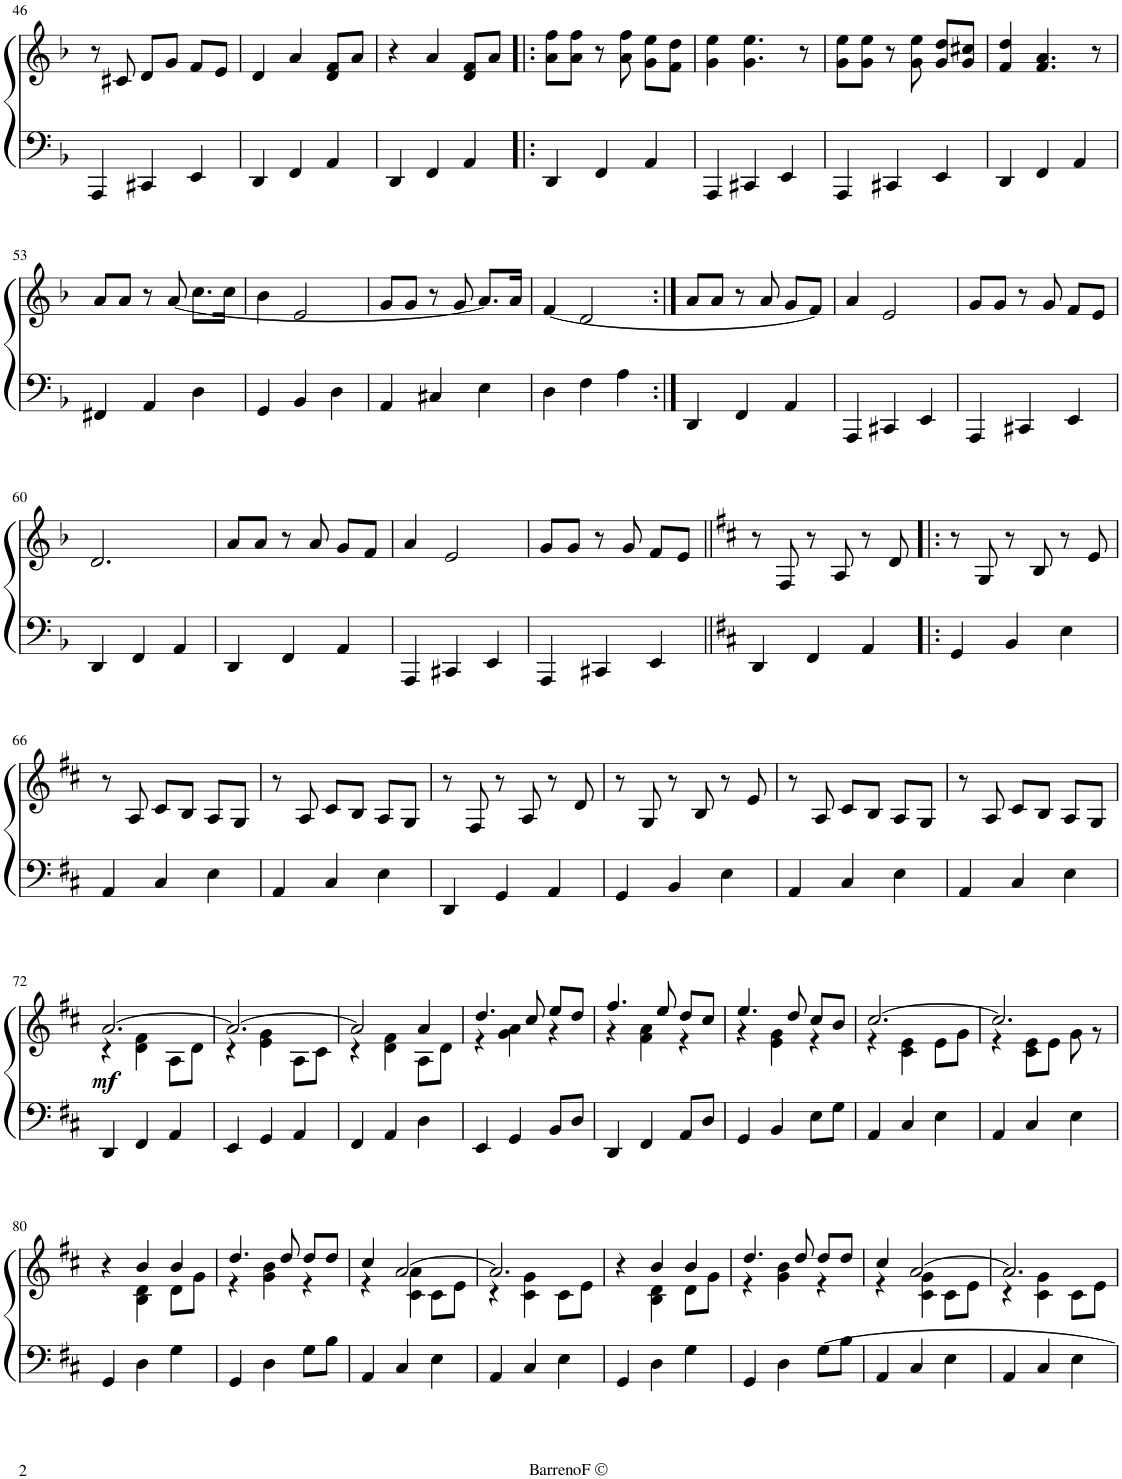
**kern	**kern	**dynam
*part1	*part1	*part1
*staff2	*staff1	*staff1/2
*I"Piano	*	*
*I'Pno.	*	*
!!LO:PB:g=z
*clefF4	*clefG2	*
*k[b-]	*k[b-]	*
*F:	*F:	*
*M3/4	*M3/4	*
=46	=46	=46
4AAA/	8r	.
.	8c#X/	.
4CC#X/	8d/L	.
.	8g/J	.
4EE/	8f/L	.
.	8e/J	.
=47	=47	=47
4DD/	4d/	.
4FF/	4a/	.
4AA/	8d/ 8f/L	.
.	8a/J	.
=48	=48	=48
4DD/	4r	.
4FF/	4a/	.
4AA/	8d/ 8f/L	.
.	8a/J	.
=49!|:	=49!|:	=49!|:
4DD/	8a\ 8ff\L	.
.	8a\ 8ff\J	.
4FF/	8r	.
.	8a\ 8ff\	.
4AA/	8g\ 8ee\L	.
.	8f\ 8dd\J	.
=50	=50	=50
4AAA/	4g\ 4ee\	.
4CC#X/	4.g\ 4.ee\	.
4EE/	.	.
.	8r	.
=51	=51	=51
4AAA/	8g\ 8ee\L	.
.	8g\ 8ee\J	.
4CC#X/	8r	.
.	8g\ 8ee\	.
4EE/	8g/ 8dd/L	.
.	8g/ 8cc#X/J	.
=52	=52	=52
4DD/	4f/ 4dd/	.
4FF/	4.f/ 4.a/	.
4AA/	.	.
.	8r	.
!!LO:LB:g=z
=53	=53	=53
4FF#X/	8a/L	.
.	8a/J	.
4AA/	8r	.
.	[8a/	.
4D\	8.cc\L	.
.	16cc\Jk	.
=54	=54	=54
4GG/	4b-\	.
4BB-/	2e/	.
4D\	.	.
=55	=55	=55
4AA/	8g/L	.
.	8g/J	.
4C#X/	8r	.
.	8g/	.
4E\	8.a/L]	.
.	16a/Jk	.
=56	=56	=56
4D\	[4f/	.
4F\	2d/	.
4A\	.	.
=57:|!	=57:|!	=57:|!
4DD/	8a/L	.
.	8a/J	.
4FF/	8r	.
.	8a/	.
4AA/	8g/L	.
.	8f/J]	.
=58	=58	=58
4AAA/	4a/	.
4CC#X/	2e/	.
4EE/	.	.
=59	=59	=59
4AAA/	8g/L	.
.	8g/J	.
4CC#X/	8r	.
.	8g/	.
4EE/	8f/L	.
.	8e/J	.
!!LO:LB:g=z
=60	=60	=60
4DD/	2.d/	.
4FF/	.	.
4AA/	.	.
=61	=61	=61
4DD/	8a/L	.
.	8a/J	.
4FF/	8r	.
.	8a/	.
4AA/	8g/L	.
.	8f/J	.
=62	=62	=62
4AAA/	4a/	.
4CC#X/	2e/	.
4EE/	.	.
=63	=63	=63
4AAA/	8g/L	.
.	8g/J	.
4CC#X/	8r	.
.	8g/	.
4EE/	8f/L	.
.	8e/J	.
=64||	=64||	=64||
*k[f#c#]	*k[f#c#]	*
*D:	*D:	*
4DD/	8r	.
.	8F#/	.
4FF#/	8r	.
.	8A/	.
4AA/	8r	.
.	8d/	.
=65!|:	=65!|:	=65!|:
4GG/	8r	.
.	8G/	.
4BB/	8r	.
.	8B/	.
4E\	8r	.
.	8e/	.
!!LO:LB:g=z
=66	=66	=66
4AA/	8r	.
.	8A/	.
4C#/	8c#/L	.
.	8B/J	.
4E\	8A/L	.
.	8G/J	.
=67	=67	=67
4AA/	8r	.
.	8A/	.
4C#/	8c#/L	.
.	8B/J	.
4E\	8A/L	.
.	8G/J	.
=68	=68	=68
4DD/	8r	.
.	8F#/	.
4GG/	8r	.
.	8A/	.
4AA/	8r	.
.	8d/	.
=69	=69	=69
4GG/	8r	.
.	8G/	.
4BB/	8r	.
.	8B/	.
4E\	8r	.
.	8e/	.
=70	=70	=70
4AA/	8r	.
.	8A/	.
4C#/	8c#/L	.
.	8B/J	.
4E\	8A/L	.
.	8G/J	.
=71	=71	=71
4AA/	8r	.
.	8A/	.
4C#/	8c#/L	.
.	8B/J	.
4E\	8A/L	.
.	8G/J	.
!!LO:LB:g=z
=72	=72	=72
*	*^	*
!	!	!	!LO:DY:b
4DD/	[2.a/	4r	mf
4FF#/	.	4d\ 4f#\	.
4AA/	.	8A\L	.
.	.	8d\J	.
=73	=73	=73	=73
4EE/	2.a/_	4r	.
4GG/	.	4e\ 4g\	.
4AA/	.	8A\L	.
.	.	8c#\J	.
=74	=74	=74	=74
4FF#/	2a/]	4r	.
4AA/	.	4d\ 4f#\	.
4D\	4a/	8A\L	.
.	.	8d\J	.
=75	=75	=75	=75
4EE/	4.dd/	4r	.
4GG/	.	4g\ 4a\	.
.	8cc#/	.	.
8BB/L	8ee/L	4r	.
8D/J	8dd/J	.	.
=76	=76	=76	=76
4DD/	4.ff#/	4r	.
4FF#/	.	4f#\ 4a\	.
.	8ee/	.	.
8AA/L	8dd/L	4r	.
8D/J	8cc#/J	.	.
=77	=77	=77	=77
4GG/	4.ee/	4r	.
4BB/	.	4e\ 4g\	.
.	8dd/	.	.
8E\L	8cc#/L	4r	.
8G\J	8b/J	.	.
=78	=78	=78	=78
4AA/	[2.cc#/	4r	.
4C#/	.	4c#\ 4e\	.
4E\	.	8e\L	.
.	.	8g\J	.
=79	=79	=79	=79
4AA/	2.cc#/]	4r	.
4C#/	.	8c#\ 8e\L	.
.	.	8e\J	.
4E\	.	8g\	.
.	.	8r	.
!!LO:LB:g=z	!!
=80	=80	=80	=80
4GG/	4r	4ryy	.
4D\	4b/	4B\ 4d\	.
4G\	4b/	8d\L	.
.	.	8g\J	.
=81	=81	=81	=81
4GG/	4.dd/	4r	.
4D\	.	4g\ 4b\	.
.	8dd/	.	.
8G\L	8dd/L	4r	.
8B\J	8dd/J	.	.
=82	=82	=82	=82
4AA/	4cc#/	4r	.
4C#/	[2a/	4c#\ 4a\	.
4E\	.	8c#\L	.
.	.	8e\J	.
=83	=83	=83	=83
4AA/	2.a/]	4r	.
4C#/	.	4c#\ 4g\	.
4E\	.	8c#\L	.
.	.	8e\J	.
=84	=84	=84	=84
4GG/	4r	4ryy	.
4D\	4b/	4B\ 4d\	.
4G\	4b/	8d\L	.
.	.	8g\J	.
=85	=85	=85	=85
4GG/	4.dd/	4r	.
4D\	.	4g\ 4b\	.
.	8dd/	.	.
[8G\L	8dd/L	4r	.
8B\J	8dd/J	.	.
=86	=86	=86	=86
4AA/	4cc#/	4r	.
4C#/	[2a/	4c#\ 4g\	.
4E\	.	8c#\L	.
.	.	8e\J	.
=87	=87	=87	=87
4AA/	2.a/]	4r	.
4C#/	.	4c#\ 4g\	.
4E\	.	8c#\L	.
.	.	8e\J	.
*	*v	*v	*
=	=	=
*-	*-	*-
